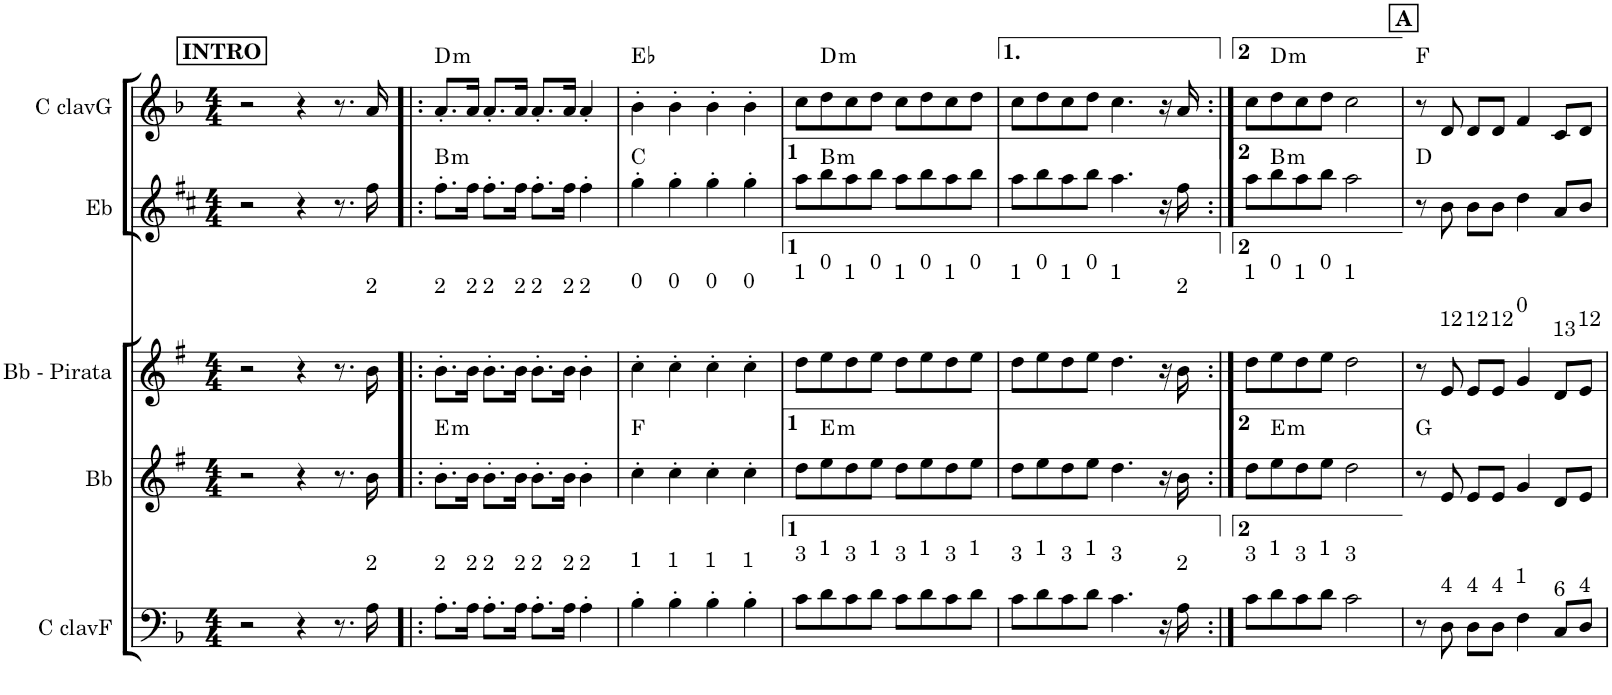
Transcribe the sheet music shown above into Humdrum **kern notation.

**kern	**kern	**harte	**kern	**kern	**harte	**kern	**harte
*part5	*part4	*part4	*part3	*part2	*part2	*part1	*part1
*staff5	*staff4	*	*staff3	*staff2	*	*staff1	*
*I"C clavF	*I"Bb	*	*I"Bb - Pirata	*I"Eb	*	*I"C clavG	*
*clefF4	*clefG2	*	*clefG2	*clefG2	*	*clefG2	*
*	*Trd1c2	*	*Trd1c2	*Trd5c9	*	*	*
*k[b-]	*k[f#]	*	*k[f#]	*k[f#c#]	*	*k[b-]	*
*F:	*G:	*	*G:	*D:	*	*F:	*
*M4/4	*M4/4	*	*M4/4	*M4/4	*	*M4/4	*
!!LO:REH:place=s1:a:B:cj:t=INTRO
=1	=1	=1	=1	=1	=1	=1	=1
2r	2r	.	2r	2r	.	2r	.
4r	4r	.	4r	4r	.	4r	.
8.r	8.r	.	8.r	8.r	.	8.r	.
!	!	!	!LO:TX:a:t=2	!	!	!	!
!LO:TX:a:t=2	!	!	!	!	!	!	!
16A\	16b\	.	16b\	16ff#\	.	16a/	.
=2!|:	=2!|:	=2!|:	=2!|:	=2!|:	=2!|:	=2!|:	=2!|:
!	!	!	!LO:TX:a:t=2	!	!	!	!
!LO:TX:a:t=2	!	!LO:H:kt=m	!	!	!LO:H:kt=m	!	!LO:H:kt=m
8.A'\L	8.b'\L	E:min	8.b'\L	8.ff#'\L	B:min	8.a'/L	D:min
!	!	!	!LO:TX:a:t=2	!	!	!	!
!LO:TX:a:t=2	!	!	!	!	!	!	!
16A\Jk	16b\Jk	.	16b\Jk	16ff#\Jk	.	16a/Jk	.
!	!	!	!LO:TX:a:t=2	!	!	!	!
!LO:TX:a:t=2	!	!	!	!	!	!	!
8.A'\L	8.b'\L	.	8.b'\L	8.ff#'\L	.	8.a'/L	.
!	!	!	!LO:TX:a:t=2	!	!	!	!
!LO:TX:a:t=2	!	!	!	!	!	!	!
16A\Jk	16b\Jk	.	16b\Jk	16ff#\Jk	.	16a/Jk	.
!	!	!	!LO:TX:a:t=2	!	!	!	!
!LO:TX:a:t=2	!	!	!	!	!	!	!
8.A'\L	8.b'\L	.	8.b'\L	8.ff#'\L	.	8.a'/L	.
!	!	!	!LO:TX:a:t=2	!	!	!	!
!LO:TX:a:t=2	!	!	!	!	!	!	!
16A\Jk	16b\Jk	.	16b\Jk	16ff#\Jk	.	16a/Jk	.
!	!	!	!LO:TX:a:t=2	!	!	!	!
!LO:TX:a:t=2	!	!	!	!	!	!	!
4A'\	4b'\	.	4b'\	4ff#'\	.	4a'/	.
=3	=3	=3	=3	=3	=3	=3	=3
!	!	!	!LO:TX:a:t=0	!	!	!	!
!LO:TX:a:t=1	!	!	!	!	!	!	!
4B-'\	4cc'\	F:maj	4cc'\	4gg'\	C:maj	4b-'\	Eb:maj
!	!	!	!LO:TX:a:t=0	!	!	!	!
!LO:TX:a:t=1	!	!	!	!	!	!	!
4B-'\	4cc'\	.	4cc'\	4gg'\	.	4b-'\	.
!	!	!	!LO:TX:a:t=0	!	!	!	!
!LO:TX:a:t=1	!	!	!	!	!	!	!
4B-'\	4cc'\	.	4cc'\	4gg'\	.	4b-'\	.
!	!	!	!LO:TX:a:t=0	!	!	!	!
!LO:TX:a:t=1	!	!	!	!	!	!	!
4B-'\	4cc'\	.	4cc'\	4gg'\	.	4b-'\	.
=4	=4	=4	=4	=4	=4	=4	=4
!	!	!	!LO:TX:a:t=1	!	!	!	!
!LO:TX:a:t=3	!	!	!	!	!	!	!
8c\L	8dd\L	.	8dd\L	8aa\L	.	8cc\L	.
!	!	!	!LO:TX:a:t=0	!	!	!	!
!LO:TX:a:t=1	!	!LO:H:kt=m	!	!	!LO:H:kt=m	!	!LO:H:kt=m
8d\	8ee\	E:min	8ee\	8bb\	B:min	8dd\	D:min
!	!	!	!LO:TX:a:t=1	!	!	!	!
!LO:TX:a:t=3	!	!	!	!	!	!	!
8c\	8dd\	.	8dd\	8aa\	.	8cc\	.
!	!	!	!LO:TX:a:t=0	!	!	!	!
!LO:TX:a:t=1	!	!	!	!	!	!	!
8d\J	8ee\J	.	8ee\J	8bb\J	.	8dd\J	.
!	!	!	!LO:TX:a:t=1	!	!	!	!
!LO:TX:a:t=3	!	!	!	!	!	!	!
8c\L	8dd\L	.	8dd\L	8aa\L	.	8cc\L	.
!	!	!	!LO:TX:a:t=0	!	!	!	!
!LO:TX:a:t=1	!	!	!	!	!	!	!
8d\	8ee\	.	8ee\	8bb\	.	8dd\	.
!	!	!	!LO:TX:a:t=1	!	!	!	!
!LO:TX:a:t=3	!	!	!	!	!	!	!
8c\	8dd\	.	8dd\	8aa\	.	8cc\	.
!	!	!	!LO:TX:a:t=0	!	!	!	!
!LO:TX:a:t=1	!	!	!	!	!	!	!
8d\J	8ee\J	.	8ee\J	8bb\J	.	8dd\J	.
=5	=5	=5	=5	=5	=5	=5	=5
!	!	!	!LO:TX:a:t=1	!	!	!	!
!LO:TX:a:t=3	!	!	!	!	!	!	!
8c\L	8dd\L	.	8dd\L	8aa\L	.	8cc\L	.
!	!	!	!LO:TX:a:t=0	!	!	!	!
!LO:TX:a:t=1	!	!	!	!	!	!	!
8d\	8ee\	.	8ee\	8bb\	.	8dd\	.
!	!	!	!LO:TX:a:t=1	!	!	!	!
!LO:TX:a:t=3	!	!	!	!	!	!	!
8c\	8dd\	.	8dd\	8aa\	.	8cc\	.
!	!	!	!LO:TX:a:t=0	!	!	!	!
!LO:TX:a:t=1	!	!	!	!	!	!	!
8d\J	8ee\J	.	8ee\J	8bb\J	.	8dd\J	.
!	!	!	!LO:TX:a:t=1	!	!	!	!
!LO:TX:a:t=3	!	!	!	!	!	!	!
4.c\	4.dd\	.	4.dd\	4.aa\	.	4.cc\	.
16r	16r	.	16r	16r	.	16r	.
!	!	!	!LO:TX:a:t=2	!	!	!	!
!LO:TX:a:t=2	!	!	!	!	!	!	!
16A\	16b\	.	16b\	16ff#\	.	16a/	.
=6:|!	=6:|!	=6:|!	=6:|!	=6:|!	=6:|!	=6:|!	=6:|!
!	!	!	!LO:TX:a:t=1	!	!	!	!
!LO:TX:a:t=3	!	!	!	!	!	!	!
8c\L	8dd\L	.	8dd\L	8aa\L	.	8cc\L	.
!	!	!	!LO:TX:a:t=0	!	!	!	!
!LO:TX:a:t=1	!	!LO:H:kt=m	!	!	!LO:H:kt=m	!	!LO:H:kt=m
8d\	8ee\	E:min	8ee\	8bb\	B:min	8dd\	D:min
!	!	!	!LO:TX:a:t=1	!	!	!	!
!LO:TX:a:t=3	!	!	!	!	!	!	!
8c\	8dd\	.	8dd\	8aa\	.	8cc\	.
!	!	!	!LO:TX:a:t=0	!	!	!	!
!LO:TX:a:t=1	!	!	!	!	!	!	!
8d\J	8ee\J	.	8ee\J	8bb\J	.	8dd\J	.
!	!	!	!LO:TX:a:t=1	!	!	!	!
!LO:TX:a:t=3	!	!	!	!	!	!	!
2c\	2dd\	.	2dd\	2aa\	.	2cc\	.
!!LO:REH:place=s1:a:B:cj:t=A
=7	=7	=7	=7	=7	=7	=7	=7
8r	8r	G:maj	8r	8r	D:maj	8r	F:maj
!	!	!	!LO:TX:a:t=12	!	!	!	!
!LO:TX:a:t=4	!	!	!	!	!	!	!
8D\	8e/	.	8e/	8b\	.	8d/	.
!	!	!	!LO:TX:a:t=12	!	!	!	!
!LO:TX:a:t=4	!	!	!	!	!	!	!
8D\L	8e/L	.	8e/L	8b\L	.	8d/L	.
!	!	!	!LO:TX:a:t=12	!	!	!	!
!LO:TX:a:t=4	!	!	!	!	!	!	!
8D\J	8e/J	.	8e/J	8b\J	.	8d/J	.
!	!	!	!LO:TX:a:t=0	!	!	!	!
!LO:TX:a:t=1	!	!	!	!	!	!	!
4F\	4g/	.	4g/	4dd\	.	4f/	.
!	!	!	!LO:TX:a:t=13	!	!	!	!
!LO:TX:a:t=6	!	!	!	!	!	!	!
8C/L	8d/L	.	8d/L	8a/L	.	8c/L	.
!	!	!	!LO:TX:a:t=12	!	!	!	!
!LO:TX:a:t=4	!	!	!	!	!	!	!
8D/J	8e/J	.	8e/J	8b/J	.	8d/J	.
=	=	=	=	=	=	=	=
*-	*-	*-	*-	*-	*-	*-	*-
